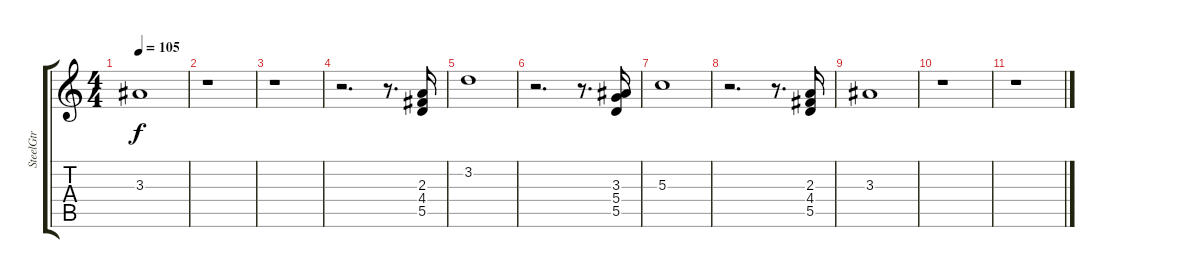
\track ("SteelGtr" "SteelGtr") {instrument acousticguitarsteel}
\staff {score tabs}
\tuning (E4 B3 G3 D3 A2 E2) {hide}
\ts (4 4)
\tempo 105
\clef g2
\ks c
3.3.1{dy f} |
r.1 |
r.1 |
r.2{d} r.8{d} (2.3 4.4 5.5).16 |
3.2.1 |
r.2{d} r.8{d} (3.3 5.4 5.5).16 |
5.3.1 |
r.2{d} r.8{d} (2.3 4.4 5.5).16 |
3.3.1 |
r.1 |
r.1
